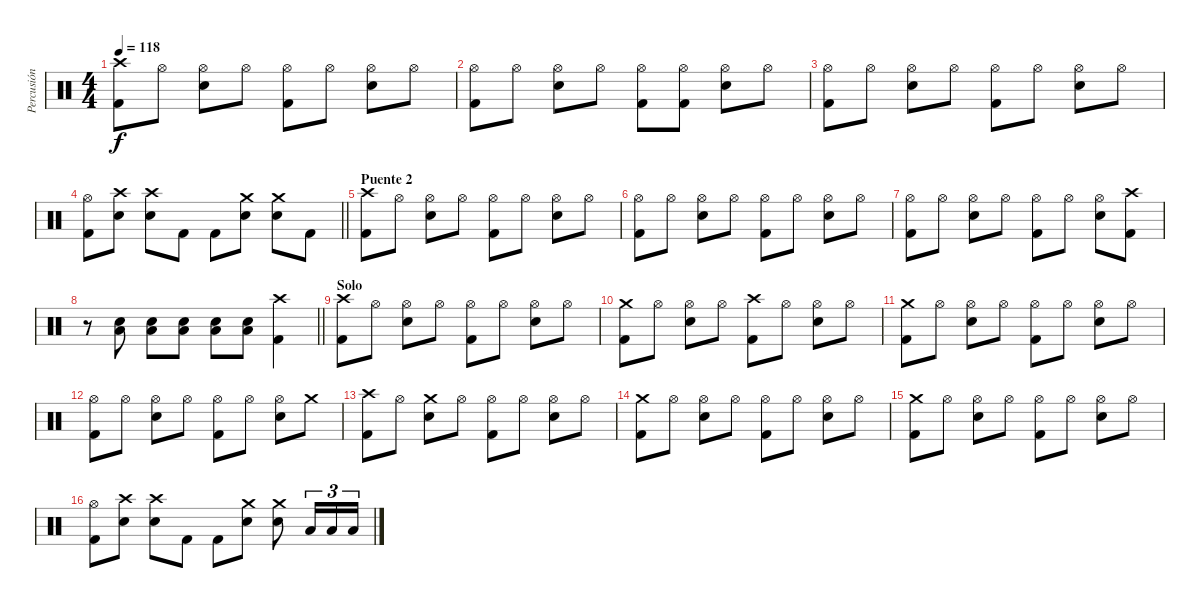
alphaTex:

\track ("Percusión" "Percusión") {instrument percussion}
\staff {score}
\articulation defaults
\ts (4 4)
\tempo 118
\clef neutral
\ks c
("Crash high (hit)" "Kick (hit) 2").8{dy f} "Hi-Hat (open)".8 ("Hi-Hat (open)" "Electric Snare (hit)").8 "Hi-Hat (open)".8 ("Hi-Hat (open)" "Kick (hit) 2").8 "Hi-Hat (open)".8 ("Hi-Hat (open)" "Electric Snare (hit)").8 "Hi-Hat (open)".8 |
("Hi-Hat (open)" "Kick (hit) 2").8 "Hi-Hat (open)".8 ("Hi-Hat (open)" "Electric Snare (hit)").8 "Hi-Hat (open)".8 ("Hi-Hat (open)" "Kick (hit) 2").8 ("Hi-Hat (open)" "Kick (hit) 2").8 ("Hi-Hat (open)" "Electric Snare (hit)").8 "Hi-Hat (open)".8 |
("Hi-Hat (open)" "Kick (hit) 2").8 "Hi-Hat (open)".8 ("Hi-Hat (open)" "Electric Snare (hit)").8 "Hi-Hat (open)".8 ("Hi-Hat (open)" "Kick (hit) 2").8 "Hi-Hat (open)".8 ("Hi-Hat (open)" "Electric Snare (hit)").8 "Hi-Hat (open)".8 |
\barLineRight lightlight
("Hi-Hat (open)" "Kick (hit) 2").8 ("Crash high (hit)" "Electric Snare (hit)").8 ("Crash high (hit)" "Electric Snare (hit)").8 "Kick (hit) 2".8 "Kick (hit) 2".8 ("Crash medium (hit)" "Electric Snare (hit)").8 ("Crash medium (hit)" "Electric Snare (hit)").8 "Kick (hit) 2".8 |
\section ("" "Puente 2")
("Crash high (hit)" "Kick (hit) 2").8 "Hi-Hat (open)".8 ("Hi-Hat (open)" "Electric Snare (hit)").8 "Hi-Hat (open)".8 ("Hi-Hat (open)" "Kick (hit) 2").8 "Hi-Hat (open)".8 ("Hi-Hat (open)" "Electric Snare (hit)").8 "Hi-Hat (open)".8 |
("Hi-Hat (open)" "Kick (hit) 2").8 "Hi-Hat (open)".8 ("Hi-Hat (open)" "Electric Snare (hit)").8 "Hi-Hat (open)".8 ("Hi-Hat (open)" "Kick (hit) 2").8 "Hi-Hat (open)".8 ("Hi-Hat (open)" "Electric Snare (hit)").8 "Hi-Hat (open)".8 |
("Hi-Hat (open)" "Kick (hit) 2").8 "Hi-Hat (open)".8 ("Hi-Hat (open)" "Electric Snare (hit)").8 "Hi-Hat (open)".8 ("Hi-Hat (open)" "Kick (hit) 2").8 "Hi-Hat (open)".8 ("Hi-Hat (open)" "Electric Snare (hit)").8 ("Crash high (hit)" "Kick (hit) 2").8 |
\barLineRight lightlight
r.8 ("Low Floor Tom (hit)" "Electric Snare (hit)").8 ("Low Floor Tom (hit)" "Electric Snare (hit)").8 ("Low Floor Tom (hit)" "Electric Snare (hit)").8 ("Low Floor Tom (hit)" "Electric Snare (hit)").8 ("Low Floor Tom (hit)" "Electric Snare (hit)").8 ("Crash high (hit)" "Kick (hit) 2").4 |
\section ("" "Solo")
("Crash high (hit)" "Kick (hit) 2").8 "Hi-Hat (open)".8 ("Hi-Hat (open)" "Electric Snare (hit)").8 "Hi-Hat (open)".8 ("Hi-Hat (open)" "Kick (hit) 2").8 "Hi-Hat (open)".8 ("Hi-Hat (open)" "Electric Snare (hit)").8 "Hi-Hat (open)".8 |
("Crash medium (hit)" "Kick (hit) 2").8 "Hi-Hat (open)".8 ("Hi-Hat (open)" "Electric Snare (hit)").8 "Hi-Hat (open)".8 ("Crash high (hit)" "Kick (hit) 2").8 "Hi-Hat (open)".8 ("Hi-Hat (open)" "Electric Snare (hit)").8 "Hi-Hat (open)".8 |
("Crash medium (hit)" "Kick (hit) 2").8 "Hi-Hat (open)".8 ("Hi-Hat (open)" "Electric Snare (hit)").8 "Hi-Hat (open)".8 ("Hi-Hat (open)" "Kick (hit) 2").8 "Hi-Hat (open)".8 ("Hi-Hat (open)" "Electric Snare (hit)").8 "Hi-Hat (open)".8 |
("Hi-Hat (open)" "Kick (hit) 2").8 "Hi-Hat (open)".8 ("Hi-Hat (open)" "Electric Snare (hit)").8 "Hi-Hat (open)".8 ("Hi-Hat (open)" "Kick (hit) 2").8 "Hi-Hat (open)".8 ("Hi-Hat (open)" "Electric Snare (hit)").8 "Crash medium (hit)".8 |
("Crash high (hit)" "Kick (hit) 2").8 "Hi-Hat (open)".8 ("Crash medium (hit)" "Electric Snare (hit)").8 "Hi-Hat (open)".8 ("Hi-Hat (open)" "Kick (hit) 2").8 "Hi-Hat (open)".8 ("Hi-Hat (open)" "Electric Snare (hit)").8 "Hi-Hat (open)".8 |
("Crash medium (hit)" "Kick (hit) 2").8 "Hi-Hat (open)".8 ("Hi-Hat (open)" "Electric Snare (hit)").8 "Hi-Hat (open)".8 ("Hi-Hat (open)" "Kick (hit) 2").8 "Hi-Hat (open)".8 ("Hi-Hat (open)" "Electric Snare (hit)").8 "Hi-Hat (open)".8 |
("Crash medium (hit)" "Kick (hit) 2").8 "Hi-Hat (open)".8 ("Hi-Hat (open)" "Electric Snare (hit)").8 "Hi-Hat (open)".8 ("Hi-Hat (open)" "Kick (hit) 2").8 "Hi-Hat (open)".8 ("Hi-Hat (open)" "Electric Snare (hit)").8 "Hi-Hat (open)".8 |
("Hi-Hat (open)" "Kick (hit) 2").8 ("Crash high (hit)" "Electric Snare (hit)").8 ("Crash high (hit)" "Electric Snare (hit)").8 "Kick (hit) 2".8 "Kick (hit) 2".8 ("Crash medium (hit)" "Electric Snare (hit)").8 ("Crash medium (hit)" "Electric Snare (hit)").8 "Low Tom (hit)".16{tu (3 2)} "Low Tom (hit)".16{tu (3 2)} "Low Tom (hit)".16{tu (3 2)}
